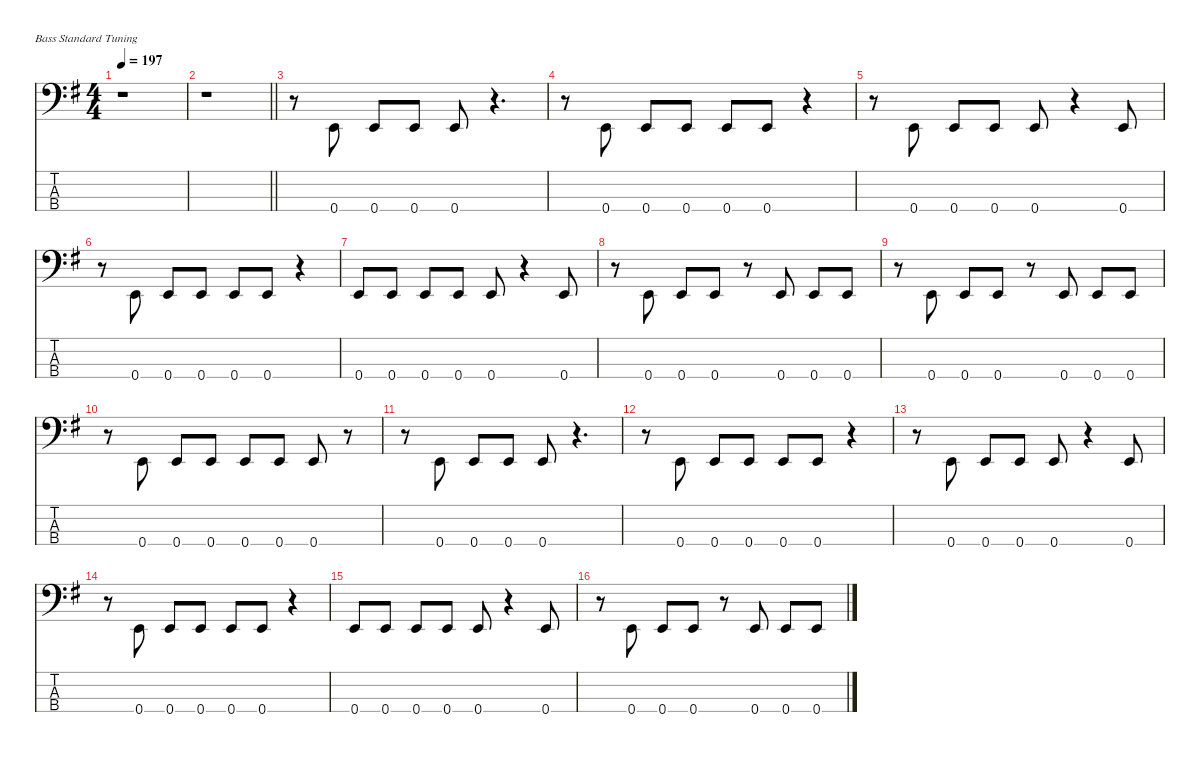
\defaultSystemsLayout 4
\hideDynamics
\bracketExtendMode nobrackets
\singleTrackTrackNamePolicy hidden
\multiTrackTrackNamePolicy hidden
\firstSystemTrackNameMode fullname
\firstSystemTrackNameOrientation horizontal
\otherSystemsTrackNameOrientation horizontal
\track ("Bass" "el.bs.") {defaultSystemsLayout 4 instrument electricbassfinger}
\staff {score tabs}
\tuning (G2 D2 A1 E1)
\ts (4 4)
\tempo 197
\clef f4
\ks eminor
r.1{dy f beam Down} |
\barLineRight lightlight
r.1{beam Down} |
r.8{instrument electricbassfinger beam Down} 0.4{acc forcenatural}.8{beam Up} 0.4{acc forcenatural}.8{beam Up} 0.4{acc forcenatural}.8{beam Up} 0.4{acc forcenatural}.8{beam Up} r.4{d beam Up} |
r.8{beam Down} 0.4{acc forcenatural}.8{beam Up} 0.4{acc forcenatural}.8{beam Up} 0.4{acc forcenatural}.8{beam Up} 0.4{acc forcenatural}.8{beam Up} 0.4{acc forcenatural}.8{beam Up} r.4{beam Up} |
r.8{beam Down} 0.4{acc forcenatural}.8{beam Up} 0.4{acc forcenatural}.8{beam Up} 0.4{acc forcenatural}.8{beam Up} 0.4{acc forcenatural}.8{beam Up} r.4{beam Up} 0.4{acc forcenatural}.8{beam Up} |
r.8{beam Down} 0.4{acc forcenatural}.8{beam Up} 0.4{acc forcenatural}.8{beam Up} 0.4{acc forcenatural}.8{beam Up} 0.4{acc forcenatural}.8{beam Up} 0.4{acc forcenatural}.8{beam Up} r.4{beam Up} |
0.4{acc forcenatural}.8{beam Up} 0.4{acc forcenatural}.8{beam Up} 0.4{acc forcenatural}.8{beam Up} 0.4{acc forcenatural}.8{beam Up} 0.4{acc forcenatural}.8{beam Up} r.4{beam Up} 0.4{acc forcenatural}.8{beam Up} |
r.8{beam Down} 0.4{acc forcenatural}.8{beam Up} 0.4{acc forcenatural}.8{beam Up} 0.4{acc forcenatural}.8{beam Up} r.8{beam Up} 0.4{acc forcenatural}.8{beam Up} 0.4{acc forcenatural}.8{beam Up} 0.4{acc forcenatural}.8{beam Up} |
r.8{beam Down} 0.4{acc forcenatural}.8{beam Up} 0.4{acc forcenatural}.8{beam Up} 0.4{acc forcenatural}.8{beam Up} r.8{beam Up} 0.4{acc forcenatural}.8{beam Up} 0.4{acc forcenatural}.8{beam Up} 0.4{acc forcenatural}.8{beam Up} |
r.8{beam Down} 0.4{acc forcenatural}.8{beam Up} 0.4{acc forcenatural}.8{beam Up} 0.4{acc forcenatural}.8{beam Up} 0.4{acc forcenatural}.8{beam Up} 0.4{acc forcenatural}.8{beam Up} 0.4{acc forcenatural}.8{beam Up} r.8{beam Up} |
r.8{beam Down} 0.4{acc forcenatural}.8{beam Up} 0.4{acc forcenatural}.8{beam Up} 0.4{acc forcenatural}.8{beam Up} 0.4{acc forcenatural}.8{beam Up} r.4{d beam Up} |
r.8{beam Down} 0.4{acc forcenatural}.8{beam Up} 0.4{acc forcenatural}.8{beam Up} 0.4{acc forcenatural}.8{beam Up} 0.4{acc forcenatural}.8{beam Up} 0.4{acc forcenatural}.8{beam Up} r.4{beam Up} |
r.8{beam Down} 0.4{acc forcenatural}.8{beam Up} 0.4{acc forcenatural}.8{beam Up} 0.4{acc forcenatural}.8{beam Up} 0.4{acc forcenatural}.8{beam Up} r.4{beam Up} 0.4{acc forcenatural}.8{beam Up} |
r.8{beam Down} 0.4{acc forcenatural}.8{beam Up} 0.4{acc forcenatural}.8{beam Up} 0.4{acc forcenatural}.8{beam Up} 0.4{acc forcenatural}.8{beam Up} 0.4{acc forcenatural}.8{beam Up} r.4{beam Up} |
0.4{acc forcenatural}.8{beam Up} 0.4{acc forcenatural}.8{beam Up} 0.4{acc forcenatural}.8{beam Up} 0.4{acc forcenatural}.8{beam Up} 0.4{acc forcenatural}.8{beam Up} r.4{beam Up} 0.4{acc forcenatural}.8{beam Up} |
r.8{beam Down} 0.4{acc forcenatural}.8{beam Up} 0.4{acc forcenatural}.8{beam Up} 0.4{acc forcenatural}.8{beam Up} r.8{beam Up} 0.4{acc forcenatural}.8{beam Up} 0.4{acc forcenatural}.8{beam Up} 0.4{acc forcenatural}.8{beam Up}
